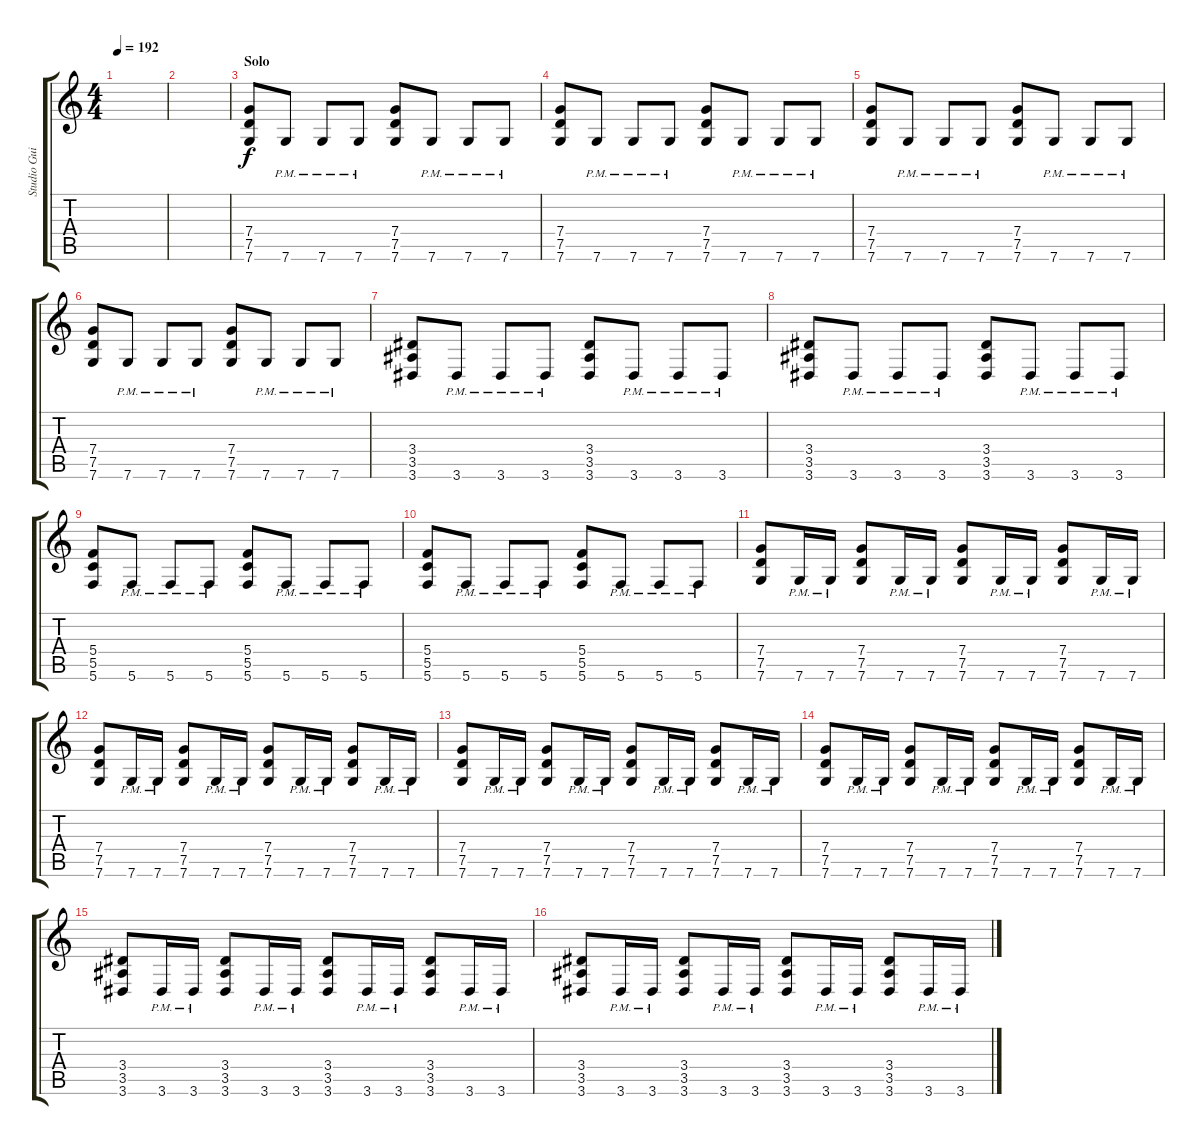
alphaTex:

\track ("Studio Guitar" "Studio Gui") {instrument distortionguitar}
\staff {score tabs}
\tuning (D4 A3 F3 C3 G2 C2) {hide}
\ts (4 4)
\tempo 192
\clef g2
\ks c
|
|
\section ("" "Solo")
(7.4 7.5 7.6).8{volume 11} 7.6{pm}.8 7.6{pm}.8 7.6{pm}.8 (7.4 7.5 7.6).8 7.6{pm}.8 7.6{pm}.8 7.6{pm}.8 |
(7.4 7.5 7.6).8 7.6{pm}.8 7.6{pm}.8 7.6{pm}.8 (7.4 7.5 7.6).8 7.6{pm}.8 7.6{pm}.8 7.6{pm}.8 |
(7.4 7.5 7.6).8 7.6{pm}.8 7.6{pm}.8 7.6{pm}.8 (7.4 7.5 7.6).8 7.6{pm}.8 7.6{pm}.8 7.6{pm}.8 |
(7.4 7.5 7.6).8 7.6{pm}.8 7.6{pm}.8 7.6{pm}.8 (7.4 7.5 7.6).8 7.6{pm}.8 7.6{pm}.8 7.6{pm}.8 |
(3.4 3.5 3.6).8 3.6{pm}.8 3.6{pm}.8 3.6{pm}.8 (3.4 3.5 3.6).8 3.6{pm}.8 3.6{pm}.8 3.6{pm}.8 |
(3.4 3.5 3.6).8 3.6{pm}.8 3.6{pm}.8 3.6{pm}.8 (3.4 3.5 3.6).8 3.6{pm}.8 3.6{pm}.8 3.6{pm}.8 |
(5.4 5.5 5.6).8 5.6{pm}.8 5.6{pm}.8 5.6{pm}.8 (5.4 5.5 5.6).8 5.6{pm}.8 5.6{pm}.8 5.6{pm}.8 |
(5.4 5.5 5.6).8 5.6{pm}.8 5.6{pm}.8 5.6{pm}.8 (5.4 5.5 5.6).8 5.6{pm}.8 5.6{pm}.8 5.6{pm}.8 |
(7.4 7.5 7.6).8 7.6{pm}.16 7.6{pm}.16 (7.4 7.5 7.6).8 7.6{pm}.16 7.6{pm}.16 (7.4 7.5 7.6).8 7.6{pm}.16 7.6{pm}.16 (7.4 7.5 7.6).8 7.6{pm}.16 7.6{pm}.16 |
(7.4 7.5 7.6).8 7.6{pm}.16 7.6{pm}.16 (7.4 7.5 7.6).8 7.6{pm}.16 7.6{pm}.16 (7.4 7.5 7.6).8 7.6{pm}.16 7.6{pm}.16 (7.4 7.5 7.6).8 7.6{pm}.16 7.6{pm}.16 |
(7.4 7.5 7.6).8 7.6{pm}.16 7.6{pm}.16 (7.4 7.5 7.6).8 7.6{pm}.16 7.6{pm}.16 (7.4 7.5 7.6).8 7.6{pm}.16 7.6{pm}.16 (7.4 7.5 7.6).8 7.6{pm}.16 7.6{pm}.16 |
(7.4 7.5 7.6).8 7.6{pm}.16 7.6{pm}.16 (7.4 7.5 7.6).8 7.6{pm}.16 7.6{pm}.16 (7.4 7.5 7.6).8 7.6{pm}.16 7.6{pm}.16 (7.4 7.5 7.6).8 7.6{pm}.16 7.6{pm}.16 |
(3.4 3.5 3.6).8 3.6{pm}.16 3.6{pm}.16 (3.4 3.5 3.6).8 3.6{pm}.16 3.6{pm}.16 (3.4 3.5 3.6).8 3.6{pm}.16 3.6{pm}.16 (3.4 3.5 3.6).8 3.6{pm}.16 3.6{pm}.16 |
(3.4 3.5 3.6).8 3.6{pm}.16 3.6{pm}.16 (3.4 3.5 3.6).8 3.6{pm}.16 3.6{pm}.16 (3.4 3.5 3.6).8 3.6{pm}.16 3.6{pm}.16 (3.4 3.5 3.6).8 3.6{pm}.16 3.6{pm}.16
